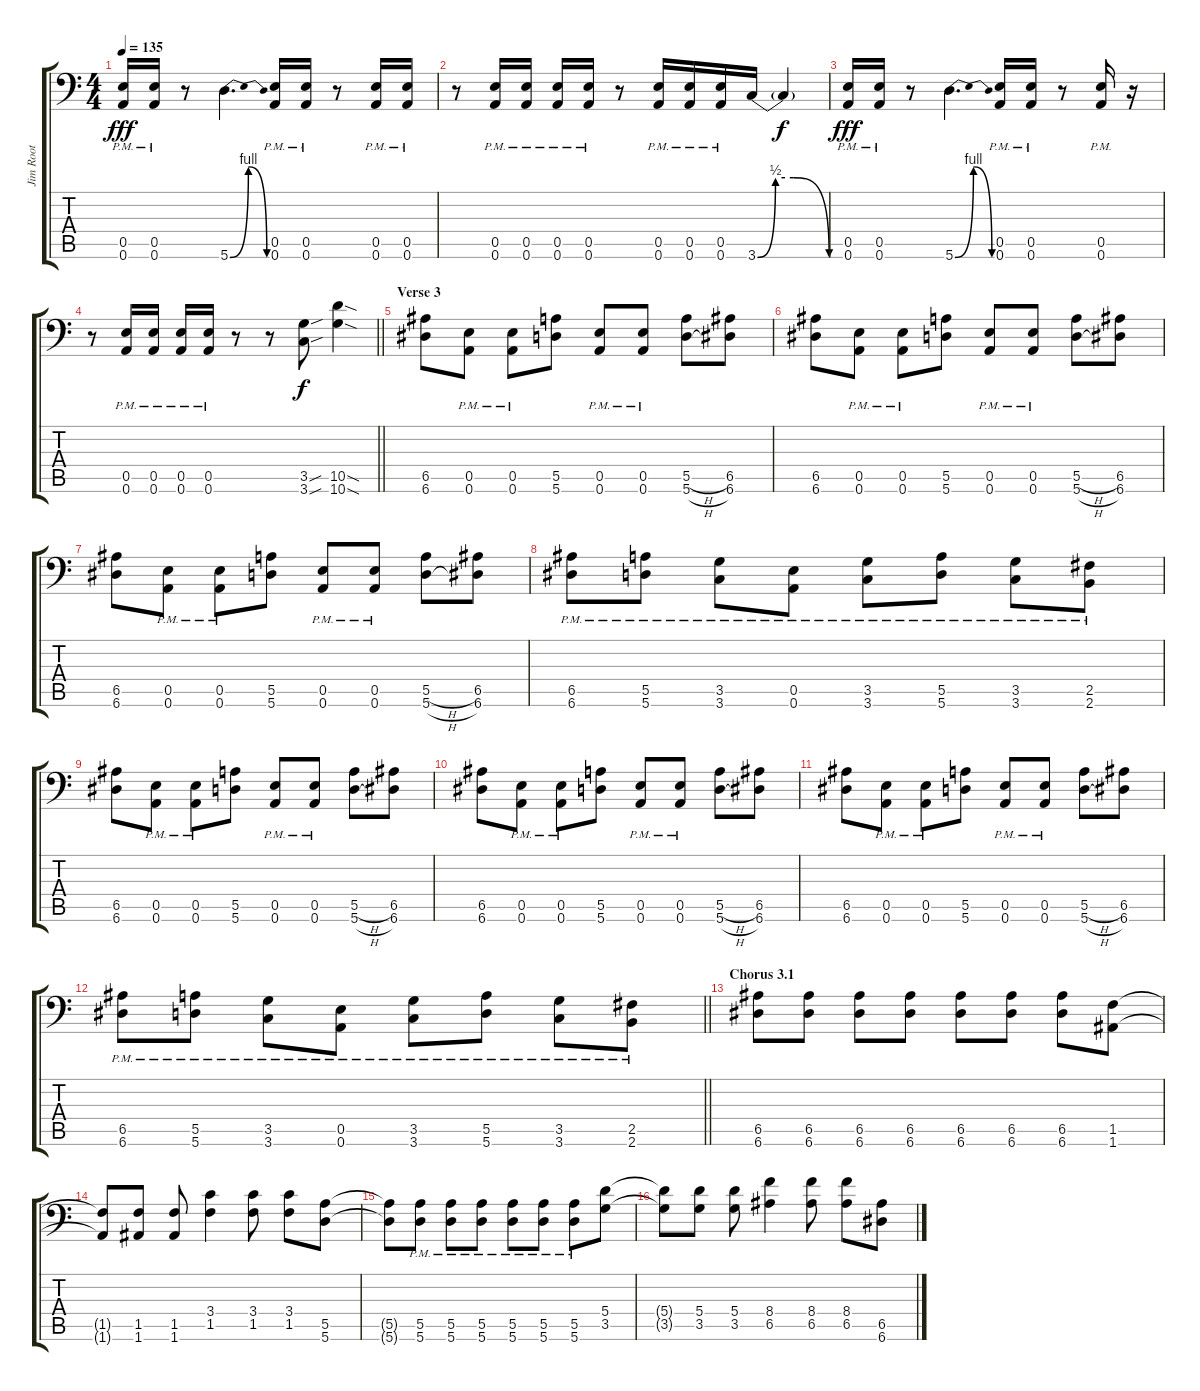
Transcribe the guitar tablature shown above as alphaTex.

\track ("Jim Root" "Jim Root") {instrument distortionguitar}
\staff {score tabs}
\tuning (B3 Gb3 D3 A2 E2 A1) {hide}
\ts (4 4)
\tempo 135
\clef f4
\ks c
(0.5{pm} 0.6).16{dy fff} (0.5{pm} 0.6).16 r.8 5.6{be (bendrelease 0 0 15 4 35 4 60 0)}.4{d} (0.5{pm} 0.6).16 (0.5{pm} 0.6).16 r.8 (0.5{pm} 0.6).16 (0.5{pm} 0.6).16 |
r.8 (0.5{pm} 0.6).16 (0.5{pm} 0.6).16 (0.5{pm} 0.6).16 (0.5{pm} 0.6).16 r.8 (0.5{pm} 0.6).16 (0.5{pm} 0.6).16 (0.5{pm} 0.6).16 3.6{be (custom 0 0 15 2 23 2 30 2 60 0)}.16 3.6{t}.4{dy f} |
(0.5{pm} 0.6).16{dy fff} (0.5{pm} 0.6).16 r.8 5.6{be (bendrelease 0 0 15 4 35 4 60 0)}.4{d} (0.5{pm} 0.6).16 (0.5{pm} 0.6).16 r.8 (0.5{pm} 0.6).16 r.16 |
\barLineRight lightlight
r.8 (0.5{pm} 0.6).16 (0.5{pm} 0.6).16 (0.5{pm} 0.6).16 (0.5{pm} 0.6).16 r.8 r.8 (3.5{sou} 3.6{sou}).8{dy f} (10.5{sod} 10.6{sod}).4 |
\section ("" "Verse 3")
(6.5 6.6).8 (0.5{pm} 0.6{pm}).8 (0.5{pm} 0.6{pm}).8 (5.5 5.6).8 (0.5{pm} 0.6{pm}).8 (0.5{pm} 0.6{pm}).8 (5.5{h} 5.6{h}).8 (6.5 6.6).8 |
(6.5 6.6).8 (0.5{pm} 0.6{pm}).8 (0.5{pm} 0.6{pm}).8 (5.5 5.6).8 (0.5{pm} 0.6{pm}).8 (0.5{pm} 0.6{pm}).8 (5.5{h} 5.6{h}).8 (6.5 6.6).8 |
(6.5 6.6).8 (0.5{pm} 0.6{pm}).8 (0.5{pm} 0.6{pm}).8 (5.5 5.6).8 (0.5{pm} 0.6{pm}).8 (0.5{pm} 0.6{pm}).8 (5.5{h} 5.6{h}).8 (6.5 6.6).8 |
(6.5{pm} 6.6{pm}).8 (5.5{pm} 5.6{pm}).8 (3.5{pm} 3.6{pm}).8 (0.5{pm} 0.6{pm}).8 (3.5{pm} 3.6{pm}).8 (5.5{pm} 5.6{pm}).8 (3.5{pm} 3.6{pm}).8 (2.5{pm} 2.6{pm}).8 |
(6.5 6.6).8 (0.5{pm} 0.6{pm}).8 (0.5{pm} 0.6{pm}).8 (5.5 5.6).8 (0.5{pm} 0.6{pm}).8 (0.5{pm} 0.6{pm}).8 (5.5{h} 5.6{h}).8 (6.5 6.6).8 |
(6.5 6.6).8 (0.5{pm} 0.6{pm}).8 (0.5{pm} 0.6{pm}).8 (5.5 5.6).8 (0.5{pm} 0.6{pm}).8 (0.5{pm} 0.6{pm}).8 (5.5{h} 5.6{h}).8 (6.5 6.6).8 |
(6.5 6.6).8 (0.5{pm} 0.6{pm}).8 (0.5{pm} 0.6{pm}).8 (5.5 5.6).8 (0.5{pm} 0.6{pm}).8 (0.5{pm} 0.6{pm}).8 (5.5{h} 5.6{h}).8 (6.5 6.6).8 |
\barLineRight lightlight
(6.5{pm} 6.6{pm}).8 (5.5{pm} 5.6{pm}).8 (3.5{pm} 3.6{pm}).8 (0.5{pm} 0.6{pm}).8 (3.5{pm} 3.6{pm}).8 (5.5{pm} 5.6{pm}).8 (3.5{pm} 3.6{pm}).8 (2.5{pm} 2.6{pm}).8 |
\section ("" "Chorus 3.1")
(6.5 6.6).8 (6.5 6.6).8 (6.5 6.6).8 (6.5 6.6).8 (6.5 6.6).8 (6.5 6.6).8 (6.5 6.6).8 (1.5 1.6).8 |
(1.5{t} 1.6{t}).8 (1.5 1.6).8 (1.5 1.6).8 (3.4 1.5).4 (3.4 1.5).8 (3.4 1.5).8 (5.5 5.6).8 |
(5.5{t} 5.6{t}).8 (5.5{pm} 5.6{pm}).8 (5.5{pm} 5.6{pm}).8 (5.5{pm} 5.6{pm}).8 (5.5{pm} 5.6{pm}).8 (5.5{pm} 5.6{pm}).8 (5.5{pm} 5.6{pm}).8 (5.4 3.5).8 |
(5.4{t} 3.5{t}).8 (5.4 3.5).8 (5.4 3.5).8 (8.4 6.5).4 (8.4 6.5).8 (8.4 6.5).8 (6.5 6.6).8
